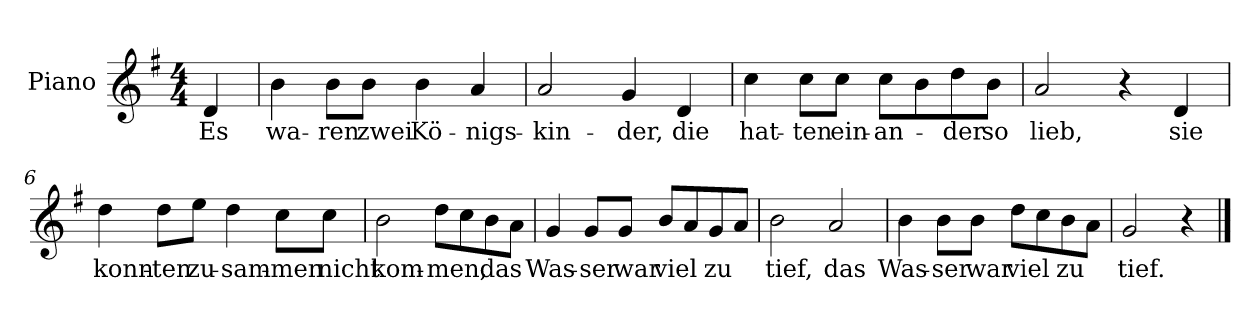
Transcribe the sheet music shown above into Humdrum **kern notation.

**kern	**text
*part1	*part1
*staff1	*staff1
*I"Piano	*
*I'Pno	*
*clefG2	*
*k[f#]	*
*M4/4	*
=1	=1
4d/	Es
=2	=2
4b\	wa-
8b\L	-ren
8b\J	zwei
4b\	Kö-
4a/	-nigs-
=3	=3
2a/	-kin-
4g/	-der,
4d/	die
=4	=4
4cc\	hat-
8cc\L	-ten
8cc\J	ein-
8cc\L	-an-
8b\	.
8dd\	-der
8b\J	so
=5	=5
2a/	lieb,
4r	.
4d/	sie
=6	=6
4dd\	konn-
8dd\L	-ten
8ee\J	zu-
4dd\	-sam-
8cc\L	-men
8cc\J	nicht
=7	=7
2b\	kom-
8dd\L	-men,
8cc\	.
8b\	das
8a\J	.
=8	=8
4g/	Was-
8g/L	-ser
8g/J	war
8b/L	viel
8a/	.
8g/	zu
8a/J	.
=9	=9
2b\	tief,
2a/	das
=10	=10
4b\	Was-
8b\L	-ser
8b\J	war
8dd\L	viel
8cc\	.
8b\	zu
8a\J	.
=11	=11
2g/	tief.
4r	.
==	==
*-	*-
